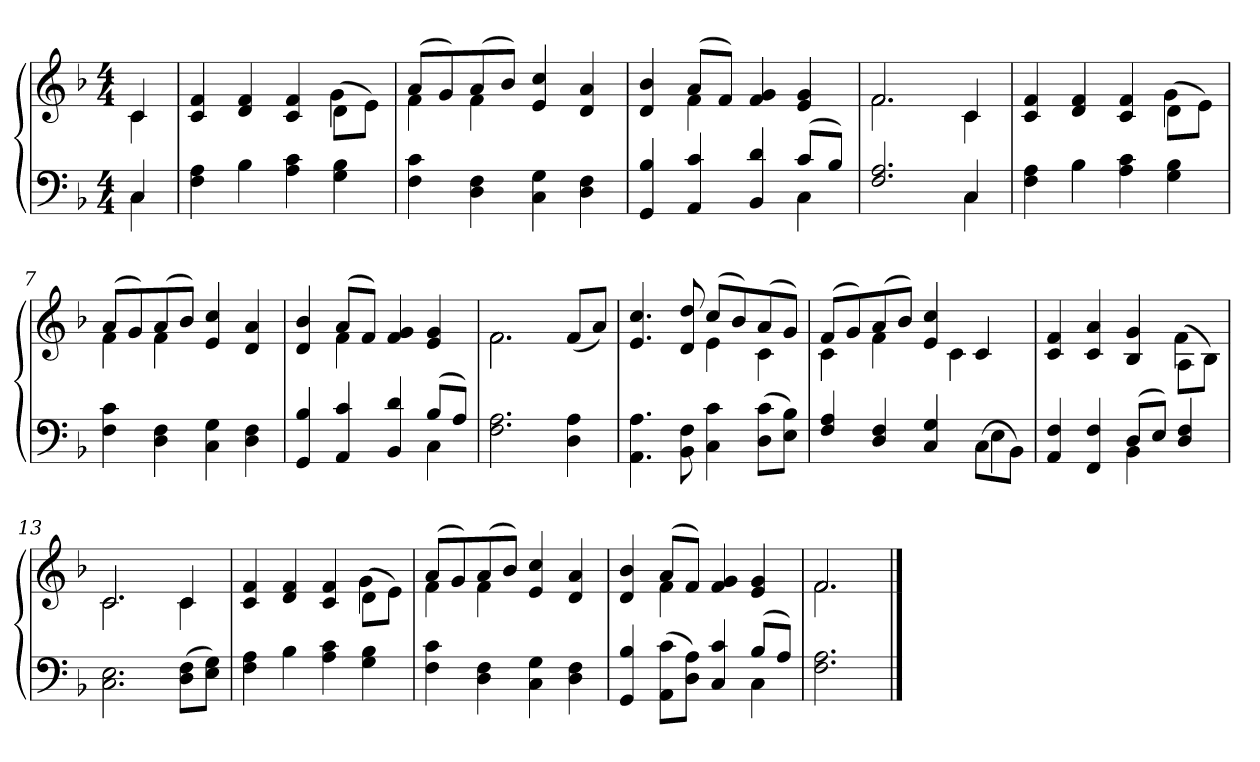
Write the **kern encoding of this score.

**kern	**kern
*part2	*part1
*staff2	*staff1
*clefF4	*clefG2
*k[b-]	*k[b-]
*F:	*F:
*M4/4	*M4/4
=1	=1
*^	*^
4C/	4C\	4c/	4c\
*v	*v	*	*
=2	=2	=2
4F\ 4A\	4c/ 4f/	2.ryy
4B-\	4d/ 4f/	.
4A\ 4c\	4c/ 4f/	.
4G\ 4B-\	(<8d\L	4g\
.	8e\J)	.
=3	=3	=3
4F\ 4c\	(>8a/L	4f\
.	8g/)	.
4D\ 4F\	(>8a/	4f\
.	8b-/J)	.
4C\ 4G\	4e/ 4cc/	2ryy
4D\ 4F\	4d/ 4a/	.
=4	=4	=4
*^	*	*
4GG/ 4B-/	2.ryy	4d/ 4b-/	4ryy
4AA/ 4c/	.	(>8a/L	4f\
.	.	8f/J)	.
4BB-/ 4d/	.	4f/ 4g/	2ryy
(>8c/L	4C\	4e/ 4g/	.
8B-/J)	.	.	.
=5	=5	=5	=5
2.F/ 2.A/	2.ryy	2.f/	2.f\
4C/	4C\	4c/	4c\
*v	*v	*	*
=6	=6	=6
4F\ 4A\	4c/ 4f/	2.ryy
4B-\	4d/ 4f/	.
4A\ 4c\	4c/ 4f/	.
4G\ 4B-\	(<8d\L	4g\
.	8e\J)	.
!!LO:LB:g=z	!!
=7	=7	=7
4F\ 4c\	(>8a/L	4f\
.	8g/)	.
4D\ 4F\	(>8a/	4f\
.	8b-/J)	.
4C\ 4G\	4e/ 4cc/	2ryy
4D\ 4F\	4d/ 4a/	.
=8	=8	=8
*^	*	*
4GG/ 4B-/	2.ryy	4d/ 4b-/	4ryy
4AA/ 4c/	.	(>8a/L	4f\
.	.	8f/J)	.
4BB-/ 4d/	.	4f/ 4g/	2ryy
(>8B-/L	4C\	4e/ 4g/	.
8A/J)	.	.	.
*v	*v	*	*
=9	=9	=9
2.F\ 2.A\	2.f\	2.f\
4D\ 4A\	(>8f/L	4ryy
.	8a/J)	.
=10	=10	=10
4.AA\ 4.A\	4.e/ 4.cc/	2ryy
8BB-\ 8F\	8d/ 8dd/	.
4C\ 4c\	(>8cc/L	4e\
.	8b-/)	.
(>8D\ 8c\L	(>8a/	4c\
8E\ 8B-\J)	8g/J)	.
=11	=11	=11
*^	*	*
4F/ 4A/	2.ryy	(>8f/L	4c\
.	.	8g/)	.
4D/ 4F/	.	(>8a/	4f\
.	.	8b-/J)	.
4C/ 4G/	.	4e/ 4cc/	8ryy
.	.	.	4c\
(<8C\L	4E\	4c/	.
8BB-\J)	.	.	8ryy
!!LO:LB:g=z	!!
=12	=12	=12	=12
4AA/ 4F/	2ryy	4c/ 4f/	2.ryy
4FF/ 4F/	.	4c/ 4a/	.
(>8D/L	4BB-\	4B-/ 4g/	.
8E/J)	.	.	.
4D/ 4F/	4ryy	(<8A\L	4f\
.	.	8B-\J)	.
*v	*v	*	*
=13	=13	=13
2.C\ 2.E\	2.c/	2.c\
(>8D\ 8F\L	4c/	4c\
8E\ 8G\J)	.	.
=14	=14	=14
4F\ 4A\	4c/ 4f/	2.ryy
4B-\	4d/ 4f/	.
4A\ 4c\	4c/ 4f/	.
4G\ 4B-\	(<8d\L	4g\
.	8e\J)	.
=15	=15	=15
4F\ 4c\	(>8a/L	4f\
.	8g/)	.
4D\ 4F\	(>8a/	4f\
.	8b-/J)	.
4C\ 4G\	4e/ 4cc/	2ryy
4D\ 4F\	4d/ 4a/	.
=16	=16	=16
*^	*	*
4GG/ 4B-/	2.ryy	4d/ 4b-/	4ryy
(<8AA\ 8c\L	.	(>8a/L	4f\
8D\ 8A\J)	.	8f/J)	.
4C/ 4c/	.	4f/ 4g/	2ryy
(>8B-/L	4C\	4e/ 4g/	.
8A/J)	.	.	.
*v	*v	*	*
=17	=17	=17
2.F\ 2.A\	2.f/	2.f\
*	*v	*v
==	==
*-	*-
